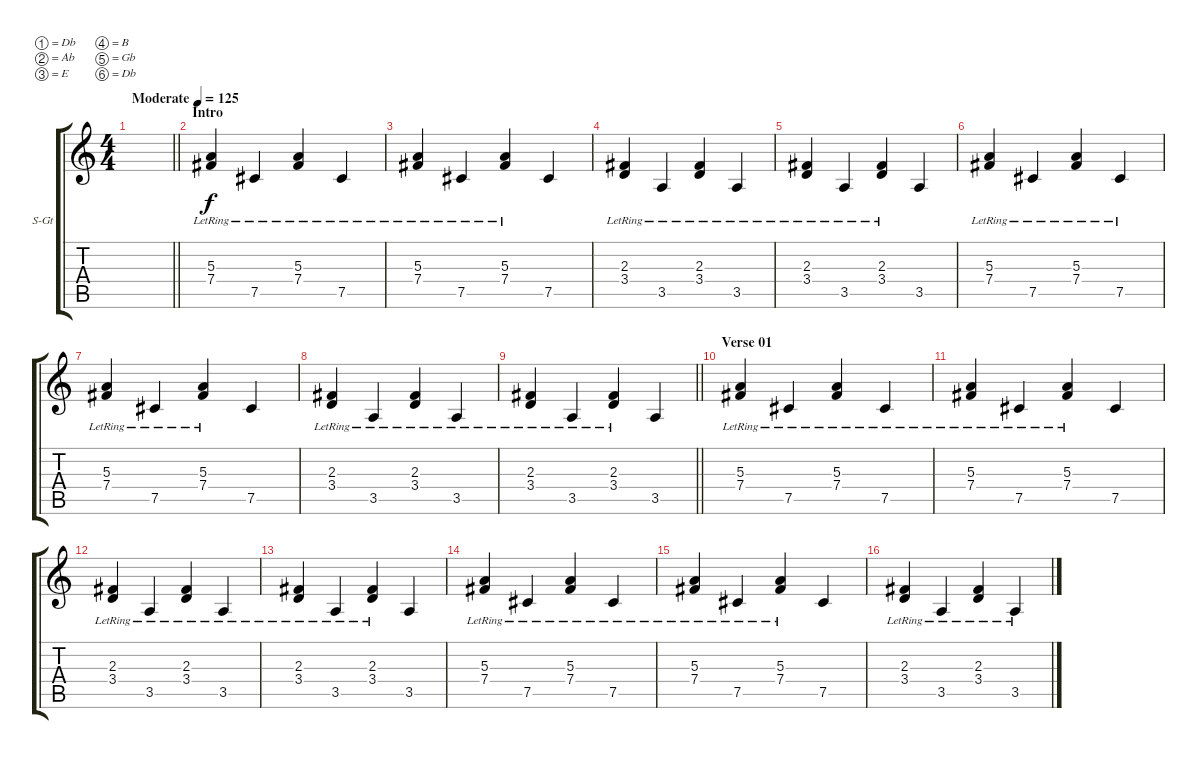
\bracketExtendMode groupsimilarinstruments
\firstSystemTrackNameOrientation horizontal
\otherSystemsTrackNameOrientation horizontal
\track ("Acoustic 02" "S-Gt") {instrument acousticguitarsteel}
\staff {score tabs}
\tuning (Db4 Ab3 E3 B2 Gb2 Db2)
\ts (4 4)
\beaming (8 2 2 2 2)
\tempo (125 "Moderate")
\clef g2
\scale
0.487395
\barLineRight lightlight
\ks c
|
\section ("" "Intro")
\scale
0.256303 (5.3{lr} 7.4{lr}).4 7.5{lr}.4 (5.3{lr} 7.4{lr}).4 7.5{lr}.4 |
\scale
0.256303 (5.3{lr} 7.4{lr}).4 7.5{lr}.4 (5.3{lr} 7.4{lr}).4 7.5.4 |
\scale
0.333333 (2.3{lr} 3.4{lr}).4 3.5{lr}.4 (2.3{lr} 3.4{lr}).4 3.5{lr}.4 |
\scale
0.333333 (2.3{lr} 3.4{lr}).4 3.5{lr}.4 (2.3{lr} 3.4{lr}).4 3.5.4 |
\scale
0.333333 (5.3{lr} 7.4{lr}).4 7.5{lr}.4 (5.3{lr} 7.4{lr}).4 7.5{lr}.4 |
\scale
0.333333 (5.3{lr} 7.4{lr}).4 7.5{lr}.4 (5.3{lr} 7.4{lr}).4 7.5.4 |
\scale
0.333333 (2.3{lr} 3.4{lr}).4 3.5{lr}.4 (2.3{lr} 3.4{lr}).4 3.5{lr}.4 |
\scale
0.333333
\barLineRight lightlight
(2.3{lr} 3.4{lr}).4 3.5{lr}.4 (2.3{lr} 3.4{lr}).4 3.5.4 |
\section ("" "Verse 01")
\scale
0.333333 (5.3{lr} 7.4{lr}).4 7.5{lr}.4 (5.3{lr} 7.4{lr}).4 7.5{lr}.4 |
\scale
0.333333 (5.3{lr} 7.4{lr}).4 7.5{lr}.4 (5.3{lr} 7.4{lr}).4 7.5.4 |
\scale
0.333333 (2.3{lr} 3.4{lr}).4 3.5{lr}.4 (2.3{lr} 3.4{lr}).4 3.5{lr}.4 |
\scale
0.333333 (2.3{lr} 3.4{lr}).4 3.5{lr}.4 (2.3{lr} 3.4{lr}).4 3.5.4 |
\scale
0.333333 (5.3{lr} 7.4{lr}).4 7.5{lr}.4 (5.3{lr} 7.4{lr}).4 7.5{lr}.4 |
\scale
0.333333 (5.3{lr} 7.4{lr}).4 7.5{lr}.4 (5.3{lr} 7.4{lr}).4 7.5.4 |
\scale
0.333333 (2.3{lr} 3.4{lr}).4 3.5{lr}.4 (2.3{lr} 3.4{lr}).4 3.5{lr}.4
